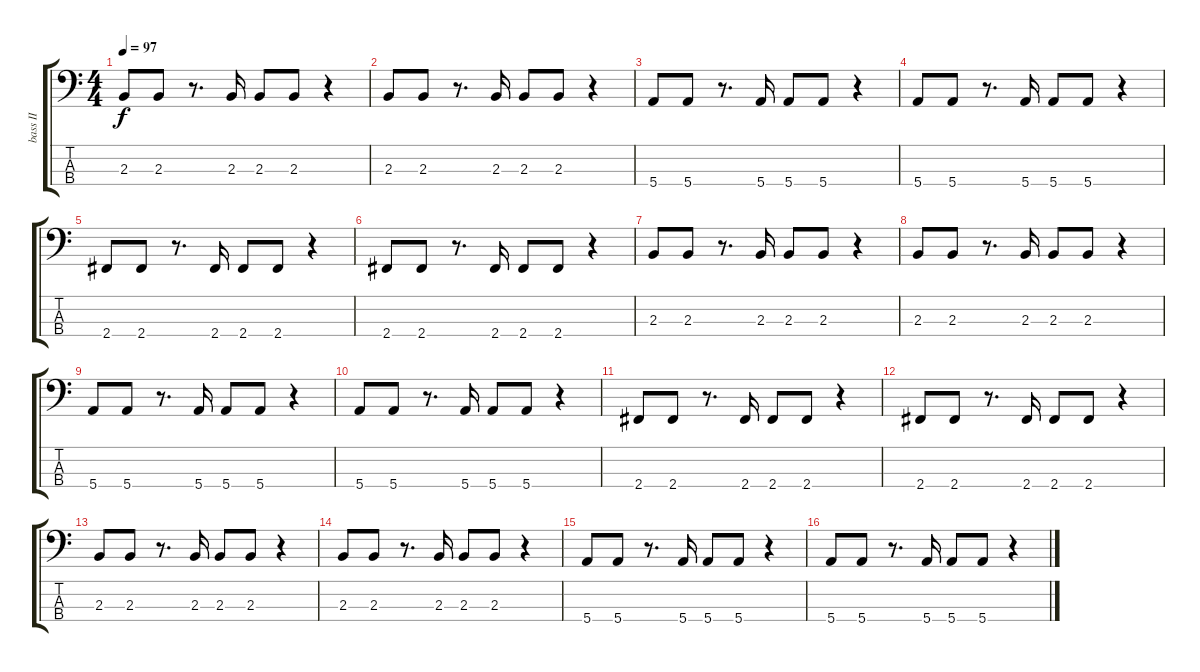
\track ("bass II" "bass II") {instrument distortionguitar}
\staff {score tabs}
\tuning (G2 D2 A1 E1) {hide}
\ts (4 4)
\tempo 97
\clef f4
\ks c
2.3.8{dy f} 2.3.8 r.8{d} 2.3.16 2.3.8 2.3.8 r.4 |
2.3.8 2.3.8 r.8{d} 2.3.16 2.3.8 2.3.8 r.4 |
5.4.8 5.4.8 r.8{d} 5.4.16 5.4.8 5.4.8 r.4 |
5.4.8 5.4.8 r.8{d} 5.4.16 5.4.8 5.4.8 r.4 |
2.4.8 2.4.8 r.8{d} 2.4.16 2.4.8 2.4.8 r.4 |
2.4.8 2.4.8 r.8{d} 2.4.16 2.4.8 2.4.8 r.4 |
2.3.8 2.3.8 r.8{d} 2.3.16 2.3.8 2.3.8 r.4 |
2.3.8 2.3.8 r.8{d} 2.3.16 2.3.8 2.3.8 r.4 |
5.4.8 5.4.8 r.8{d} 5.4.16 5.4.8 5.4.8 r.4 |
5.4.8 5.4.8 r.8{d} 5.4.16 5.4.8 5.4.8 r.4 |
2.4.8 2.4.8 r.8{d} 2.4.16 2.4.8 2.4.8 r.4 |
2.4.8 2.4.8 r.8{d} 2.4.16 2.4.8 2.4.8 r.4 |
2.3.8 2.3.8 r.8{d} 2.3.16 2.3.8 2.3.8 r.4 |
2.3.8 2.3.8 r.8{d} 2.3.16 2.3.8 2.3.8 r.4 |
5.4.8 5.4.8 r.8{d} 5.4.16 5.4.8 5.4.8 r.4 |
5.4.8 5.4.8 r.8{d} 5.4.16 5.4.8 5.4.8 r.4
